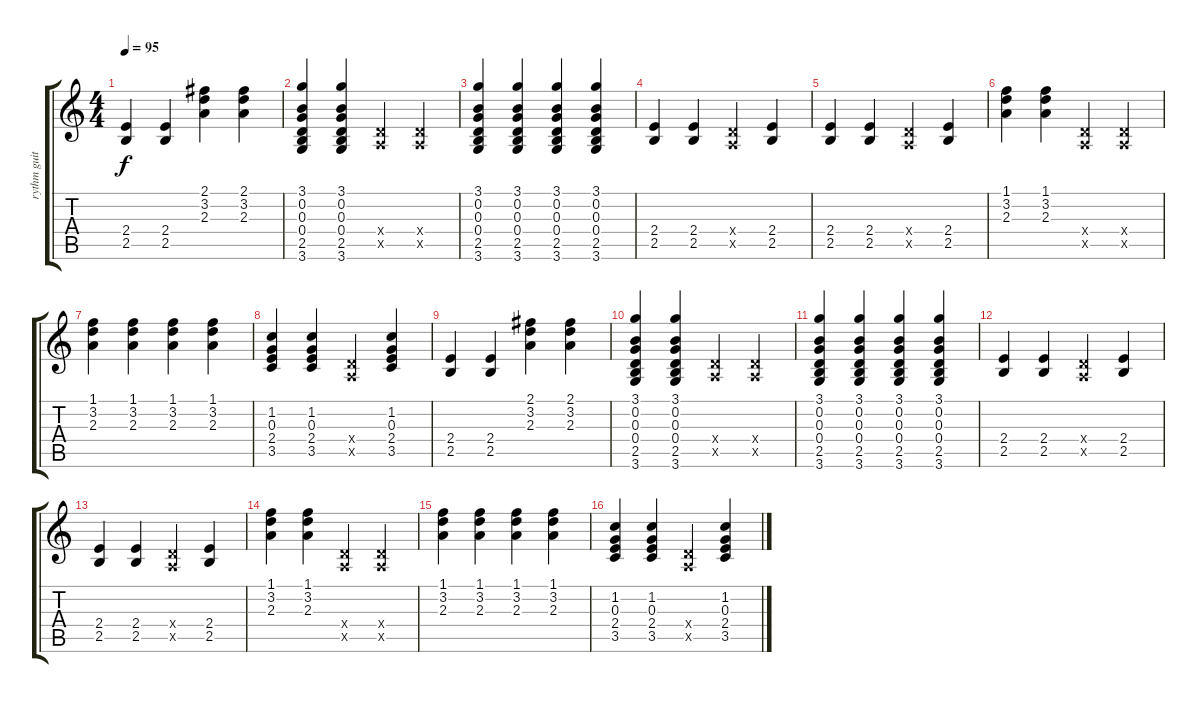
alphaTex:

\track ("rythm guitar" "rythm guit") {instrument acousticguitarsteel}
\staff {score tabs}
\tuning (E4 B3 G3 D3 A2 E2) {hide}
\ts (4 4)
\tempo 95
\clef g2
\ks c
(2.4 2.5).4{dy f} (2.4 2.5).4 (2.1 3.2 2.3).4 (2.1 3.2 2.3).4 |
(3.1 0.2 0.3 0.4 2.5 3.6).4 (3.1 0.2 0.3 0.4 2.5 3.6).4 (0.4{x} 0.5{x}).4 (0.4{x} 0.5{x}).4 |
(3.1 0.2 0.3 0.4 2.5 3.6).4 (3.1 0.2 0.3 0.4 2.5 3.6).4 (3.1 0.2 0.3 0.4 2.5 3.6).4 (3.1 0.2 0.3 0.4 2.5 3.6).4 |
(2.4 2.5).4 (2.4 2.5).4 (0.4{x} 0.5{x}).4 (2.4 2.5).4 |
(2.4 2.5).4 (2.4 2.5).4 (0.4{x} 0.5{x}).4 (2.4 2.5).4 |
(1.1 3.2 2.3).4 (1.1 3.2 2.3).4 (0.4{x} 0.5{x}).4 (0.4{x} 0.5{x}).4 |
(1.1 3.2 2.3).4 (1.1 3.2 2.3).4 (1.1 3.2 2.3).4 (1.1 3.2 2.3).4 |
(1.2 0.3 2.4 3.5).4 (1.2 0.3 2.4 3.5).4 (0.4{x} 0.5{x}).4 (1.2 0.3 2.4 3.5).4 |
(2.4 2.5).4 (2.4 2.5).4 (2.1 3.2 2.3).4 (2.1 3.2 2.3).4 |
(3.1 0.2 0.3 0.4 2.5 3.6).4 (3.1 0.2 0.3 0.4 2.5 3.6).4 (0.4{x} 0.5{x}).4 (0.4{x} 0.5{x}).4 |
(3.1 0.2 0.3 0.4 2.5 3.6).4 (3.1 0.2 0.3 0.4 2.5 3.6).4 (3.1 0.2 0.3 0.4 2.5 3.6).4 (3.1 0.2 0.3 0.4 2.5 3.6).4 |
(2.4 2.5).4 (2.4 2.5).4 (0.4{x} 0.5{x}).4 (2.4 2.5).4 |
(2.4 2.5).4 (2.4 2.5).4 (0.4{x} 0.5{x}).4 (2.4 2.5).4 |
(1.1 3.2 2.3).4 (1.1 3.2 2.3).4 (0.4{x} 0.5{x}).4 (0.4{x} 0.5{x}).4 |
(1.1 3.2 2.3).4 (1.1 3.2 2.3).4 (1.1 3.2 2.3).4 (1.1 3.2 2.3).4 |
(1.2 0.3 2.4 3.5).4 (1.2 0.3 2.4 3.5).4 (0.4{x} 0.5{x}).4 (1.2 0.3 2.4 3.5).4
